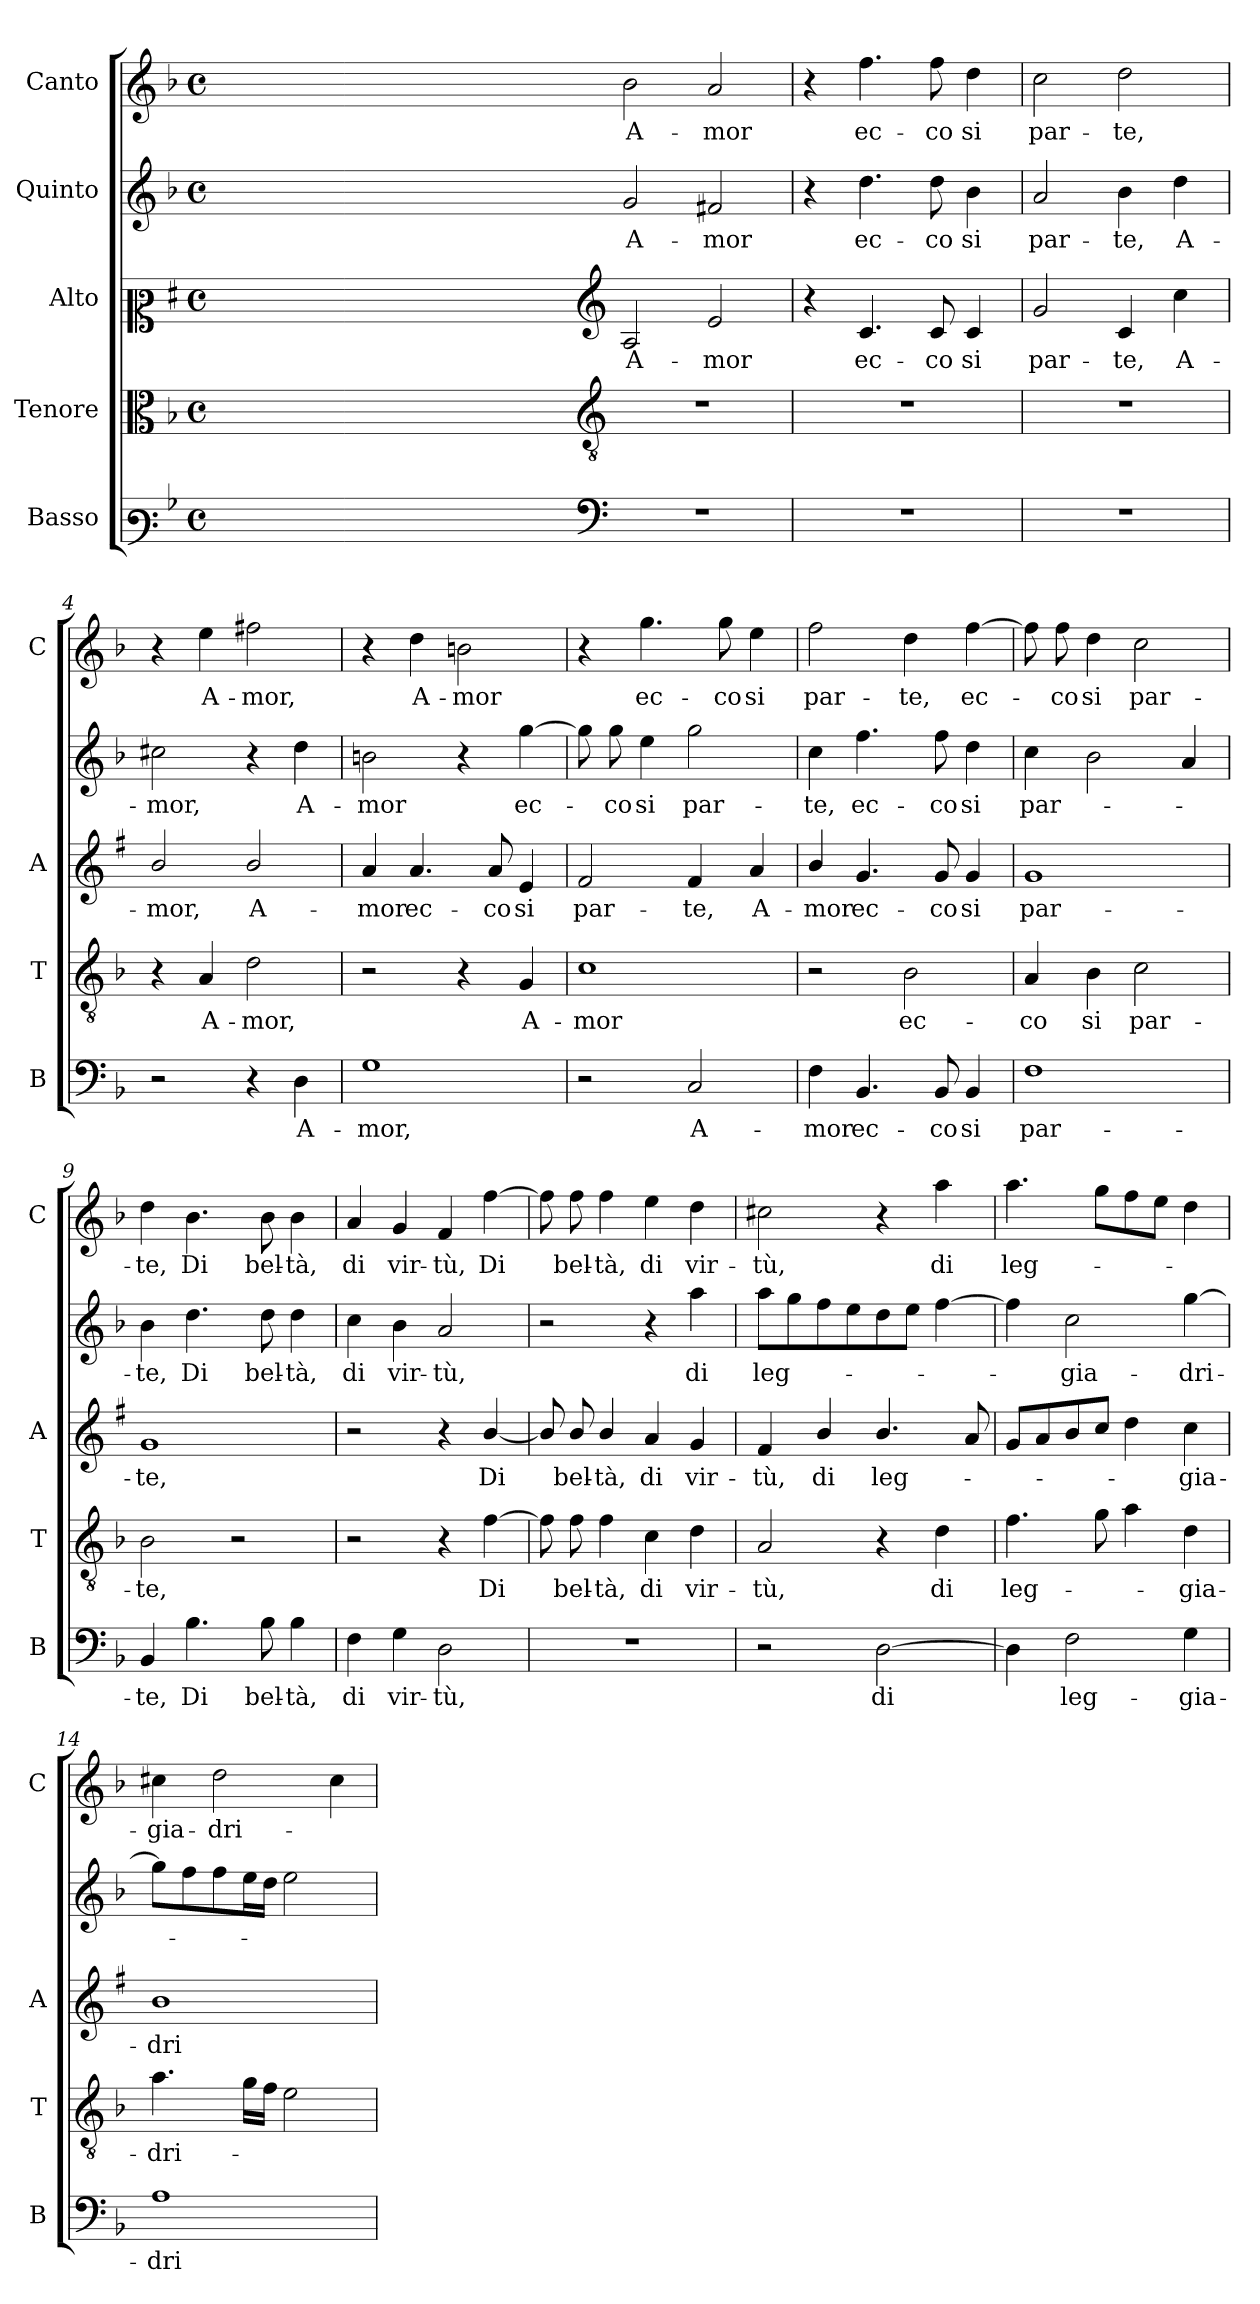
**kern	**text	**kern	**text	**kern	**text	**kern	**text	**kern	**text
*part5	*part5	*part4	*part4	*part3	*part3	*part2	*part2	*part1	*part1
*staff5	*staff5	*staff4	*staff4	*staff3	*staff3	*staff2	*staff2	*staff1	*staff1
*I"Basso	*	*I"Tenore	*	*I"Alto	*	*I"Quinto	*	*I"Canto	*
*I'B	*	*I'T	*	*I'A	*	*	*	*I'C	*
*clefF3	*	*clefC3	*	*clefC2	*	*clefG2	*	*clefG2	*
*	*	*	*	*ITrd1c2	*	*	*	*	*
*k[b-]	*	*k[b-]	*	*k[b-]	*	*k[b-]	*	*k[b-]	*
*F:	*	*F:	*	*F:	*	*F:	*	*F:	*
*M4/4	*	*M4/4	*	*M4/4	*	*M4/4	*	*M4/4	*
*met(c)	*	*met(c)	*	*met(c)	*	*met(c)	*	*met(c)	*
=	=	=	=	=	=	=	=	=	=
1ryy	.	1ryy	.	1ryy	.	1ryy	.	1ryy	.
=1X-	=1X-	=1X-	=1X-	=1X-	=1X-	=1X-	=1X-	=1X-	=1X-
4ryy	.	4ryy	.	4ryy	.	4ryy	.	4ryy	.
4ryy	.	4ryy	.	4ryy	.	4ryy	.	4ryy	.
4ryy	.	4ryy	.	4ryy	.	4ryy	.	4ryy	.
4ryy	.	4ryy	.	4ryy	.	4ryy	.	4ryy	.
=1-	=1-	=1-	=1-	=1-	=1-	=1-	=1-	=1-	=1-
*clefF4	*	*clefGv2	*	*clefG2	*	*	*	*	*
!	!	!	!	!	!LO:LY:b	!	!LO:LY:b	!	!LO:LY:b
1r	.	1r	.	2G/	A-	2g/	A-	2b-\	A-
!	!	!	!	!	!LO:LY:b	!	!LO:LY:b	!	!LO:LY:b
.	.	.	.	2d/	-mor	2f#X/	-mor	2a/	-mor
=2	=2	=2	=2	=2	=2	=2	=2	=2	=2
1r	.	1r	.	4r	.	4r	.	4r	.
!	!	!	!	!	!LO:LY:b	!	!LO:LY:b	!	!LO:LY:b
.	.	.	.	4.B-/	ec-	4.dd\	ec-	4.ff\	ec-
!	!	!	!	!	!LO:LY:b	!	!LO:LY:b	!	!LO:LY:b
.	.	.	.	8B-/	-co	8dd\	-co	8ff\	-co
!	!	!	!	!	!LO:LY:b	!	!LO:LY:b	!	!LO:LY:b
.	.	.	.	4B-/	si	4b-\	si	4dd\	si
=3	=3	=3	=3	=3	=3	=3	=3	=3	=3
!	!	!	!	!	!LO:LY:b	!	!LO:LY:b	!	!LO:LY:b
1r	.	1r	.	2f/	par-	2a/	par-	2cc\	par-
!	!	!	!	!	!LO:LY:b	!	!LO:LY:b	!	!LO:LY:b
.	.	.	.	4B-/	-te,	4b-\	-te,	2dd\	-te,
!	!	!	!	!	!LO:LY:b	!	!LO:LY:b	!	!
.	.	.	.	4b-\	A-	4dd\	A-	.	.
=4	=4	=4	=4	=4	=4	=4	=4	=4	=4
!	!	!	!	!	!LO:LY:b	!	!LO:LY:b	!	!
2r	.	4r	.	2a/	-mor,	2cc#X\	-mor,	4r	.
!	!	!	!LO:LY:b	!	!	!	!	!	!LO:LY:b
.	.	4A/	A-	.	.	.	.	4ee\	A-
!	!	!	!LO:LY:b	!	!LO:LY:b	!	!	!	!LO:LY:b
4r	.	2d\	-mor,	2a/	A-	4r	.	2ff#X\	-mor,
!	!LO:LY:b	!	!	!	!	!	!LO:LY:b	!	!
4D\	A-	.	.	.	.	4dd\	A-	.	.
=5	=5	=5	=5	=5	=5	=5	=5	=5	=5
!	!LO:LY:b	!	!	!	!LO:LY:b	!	!LO:LY:b	!	!
1G	-mor,	2r	.	4g/	-mor	2bn\	-mor	4r	.
!	!	!	!	!	!LO:LY:b	!	!	!	!LO:LY:b
.	.	.	.	4.g/	ec-	.	.	4dd\	A-
!	!	!	!	!	!	!	!	!	!LO:LY:b
.	.	4r	.	.	.	4r	.	2bn\	-mor
!	!	!	!	!	!LO:LY:b	!	!	!	!
.	.	.	.	8g/	-co	.	.	.	.
!	!	!	!LO:LY:b	!	!LO:LY:b	!	!LO:LY:b	!	!
.	.	4G/	A-	4d/	si	[4gg\	ec-	.	.
=6	=6	=6	=6	=6	=6	=6	=6	=6	=6
!	!	!	!LO:LY:b	!	!LO:LY:b	!	!	!	!
2r	.	1c	-mor	2e/	par-	8gg\]	.	4r	.
!	!	!	!	!	!	!	!LO:LY:b	!	!
.	.	.	.	.	.	8gg\	-co	.	.
!	!	!	!	!	!	!	!LO:LY:b	!	!LO:LY:b
.	.	.	.	.	.	4ee\	si	4.gg\	ec-
!	!LO:LY:b	!	!	!	!LO:LY:b	!	!LO:LY:b	!	!
2C/	A-	.	.	4e/	-te,	2gg\	par-	.	.
!	!	!	!	!	!	!	!	!	!LO:LY:b
.	.	.	.	.	.	.	.	8gg\	-co
!	!	!	!	!	!LO:LY:b	!	!	!	!LO:LY:b
.	.	.	.	4g/	A-	.	.	4ee\	si
!!LO:LB:g=z
=7	=7	=7	=7	=7	=7	=7	=7	=7	=7
!	!LO:LY:b	!	!	!	!LO:LY:b	!	!LO:LY:b	!	!LO:LY:b
4F\	-mor	2r	.	4a/	-mor	4cc\	-te,	2ff\	par-
!	!LO:LY:b	!	!	!	!LO:LY:b	!	!LO:LY:b	!	!
4.BB-/	ec-	.	.	4.f/	ec-	4.ff\	ec-	.	.
!	!	!	!LO:LY:b	!	!	!	!	!	!LO:LY:b
.	.	2B-\	ec-	.	.	.	.	4dd\	-te,
!	!LO:LY:b	!	!	!	!LO:LY:b	!	!LO:LY:b	!	!
8BB-/	-co	.	.	8f/	-co	8ff\	-co	.	.
!	!LO:LY:b	!	!	!	!LO:LY:b	!	!LO:LY:b	!	!LO:LY:b
4BB-/	si	.	.	4f/	si	4dd\	si	[4ff\	ec-
=8	=8	=8	=8	=8	=8	=8	=8	=8	=8
!	!LO:LY:b	!	!LO:LY:b	!	!LO:LY:b	!	!LO:LY:b	!	!
1F	par-	4A/	-co	1f	par-	4cc\	par-	8ff\]	.
!	!	!	!	!	!	!	!	!	!LO:LY:b
.	.	.	.	.	.	.	.	8ff\	-co
!	!	!	!LO:LY:b	!	!	!	!	!	!LO:LY:b
.	.	4B-\	si	.	.	2b-\	.	4dd\	si
!	!	!	!LO:LY:b	!	!	!	!	!	!LO:LY:b
.	.	2c\	par-	.	.	.	.	2cc\	par-
.	.	.	.	.	.	4a/	.	.	.
=9	=9	=9	=9	=9	=9	=9	=9	=9	=9
!	!LO:LY:b	!	!LO:LY:b	!	!LO:LY:b	!	!LO:LY:b	!	!LO:LY:b
4BB-/	-te,	2B-\	-te,	1f	-te,	4b-\	-te,	4dd\	-te,
!	!LO:LY:b	!	!	!	!	!	!LO:LY:b	!	!LO:LY:b
4.B-\	Di	.	.	.	.	4.dd\	Di	4.b-\	Di
.	.	2r	.	.	.	.	.	.	.
!	!LO:LY:b	!	!	!	!	!	!LO:LY:b	!	!LO:LY:b
8B-\	bel-	.	.	.	.	8dd\	bel-	8b-\	bel-
!	!LO:LY:b	!	!	!	!	!	!LO:LY:b	!	!LO:LY:b
4B-\	-tà,	.	.	.	.	4dd\	-tà,	4b-\	-tà,
=10	=10	=10	=10	=10	=10	=10	=10	=10	=10
!	!LO:LY:b	!	!	!	!	!	!LO:LY:b	!	!LO:LY:b
4F\	di	2r	.	2r	.	4cc\	di	4a/	di
!	!LO:LY:b	!	!	!	!	!	!LO:LY:b	!	!LO:LY:b
4G\	vir-	.	.	.	.	4b-\	vir-	4g/	vir-
!	!LO:LY:b	!	!	!	!	!	!LO:LY:b	!	!LO:LY:b
2D\	-tù,	4r	.	4r	.	2a/	-tù,	4f/	-tù,
!	!	!	!LO:LY:b	!	!LO:LY:b	!	!	!	!LO:LY:b
.	.	[4f\	Di	[4a/	Di	.	.	[4ff\	Di
=11	=11	=11	=11	=11	=11	=11	=11	=11	=11
1r	.	8f\]	.	8a/]	.	2r	.	8ff\]	.
!	!	!	!LO:LY:b	!	!LO:LY:b	!	!	!	!LO:LY:b
.	.	8f\	bel-	8a/	bel-	.	.	8ff\	bel-
!	!	!	!LO:LY:b	!	!LO:LY:b	!	!	!	!LO:LY:b
.	.	4f\	-tà,	4a/	-tà,	.	.	4ff\	-tà,
!	!	!	!LO:LY:b	!	!LO:LY:b	!	!	!	!LO:LY:b
.	.	4c\	di	4g/	di	4r	.	4ee\	di
!	!	!	!LO:LY:b	!	!LO:LY:b	!	!LO:LY:b	!	!LO:LY:b
.	.	4d\	vir-	4f/	vir-	4aa\	di	4dd\	vir-
=12	=12	=12	=12	=12	=12	=12	=12	=12	=12
!	!	!	!LO:LY:b	!	!LO:LY:b	!	!LO:LY:b	!	!LO:LY:b
2r	.	2A/	-tù,	4e/	-tù,	8aa\L	leg-	2cc#X\	-tù,
.	.	.	.	.	.	8gg\	.	.	.
!	!	!	!	!	!LO:LY:b	!	!	!	!
.	.	.	.	4a/	di	8ff\	.	.	.
.	.	.	.	.	.	8ee\	.	.	.
!	!LO:LY:b	!	!	!	!LO:LY:b	!	!	!	!
[2D\	di	4r	.	4.a/	leg-	8dd\	.	4r	.
.	.	.	.	.	.	8ee\J	.	.	.
!	!	!	!LO:LY:b	!	!	!	!	!	!LO:LY:b
.	.	4d\	di	.	.	[4ff\	.	4aa\	di
.	.	.	.	8g/	.	.	.	.	.
=13	=13	=13	=13	=13	=13	=13	=13	=13	=13
!	!	!	!LO:LY:b	!	!	!	!	!	!LO:LY:b
4D\]	.	4.f\	leg-	8f/L	.	4ff\]	.	4.aa\	leg-
.	.	.	.	8g/	.	.	.	.	.
!	!LO:LY:b	!	!	!	!	!	!LO:LY:b	!	!
2F\	leg-	.	.	8a/	.	2cc\	-gia-	.	.
.	.	8g\	.	8b-/J	.	.	.	8gg\L	.
.	.	4a\	.	4cc\	.	.	.	8ff\	.
.	.	.	.	.	.	.	.	8ee\J	.
!	!LO:LY:b	!	!LO:LY:b	!	!LO:LY:b	!	!LO:LY:b	!	!
4G\	-gia-	4d\	-gia-	4b-\	-gia-	[4gg\	-dri-	4dd\	.
!!LO:LB:g=z
=14	=14	=14	=14	=14	=14	=14	=14	=14	=14
!	!LO:LY:b	!	!LO:LY:b	!	!LO:LY:b	!	!	!	!LO:LY:b
1A	-dri-	4.a\	-dri-	1a	-dri-	8gg\L]	.	4cc#X\	-gia-
.	.	.	.	.	.	8ff\	.	.	.
!	!	!	!	!	!	!	!	!	!LO:LY:b
.	.	.	.	.	.	8ff\	.	2dd\	-dri-
.	.	16g\LL	.	.	.	16ee\L	.	.	.
.	.	16f\JJ	.	.	.	16dd\JJ	.	.	.
.	.	2e\	.	.	.	2ee\	.	.	.
.	.	.	.	.	.	.	.	4cc#\	.
=	=	=	=	=	=	=	=	=	=
*-	*-	*-	*-	*-	*-	*-	*-	*-	*-
